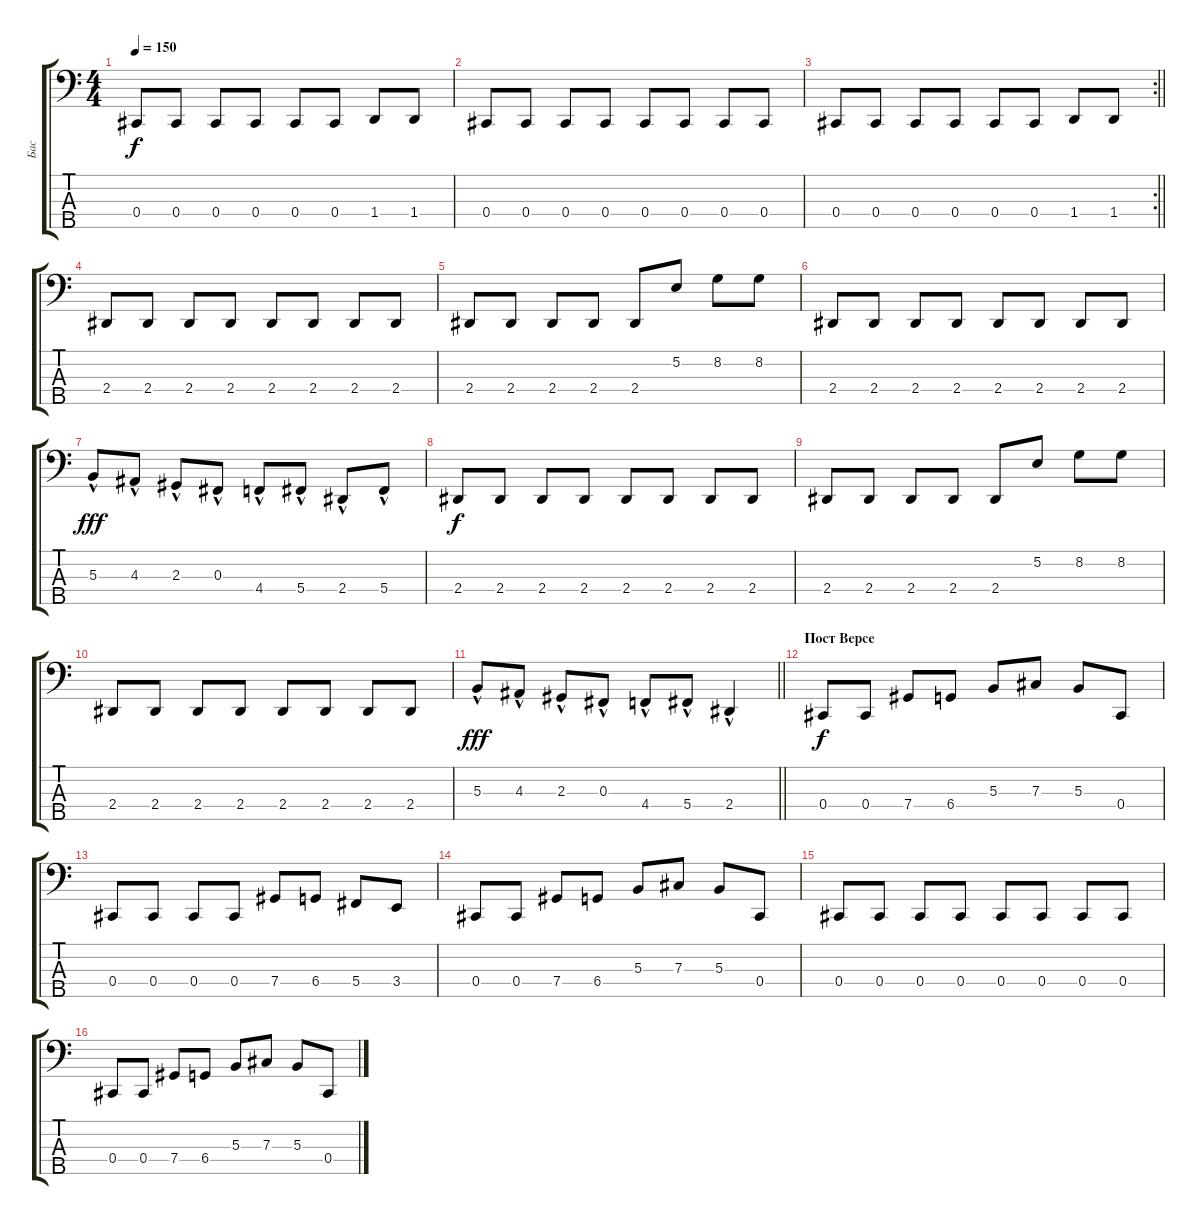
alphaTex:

\track ("Бас" "Бас") {instrument electricbasspick}
\staff {score tabs}
\tuning (E2 B1 Gb1 Db1 Ab0) {hide}
\ts (4 4)
\tempo 150
\clef f4
\ks c
0.4.8{dy f} 0.4.8 0.4.8 0.4.8 0.4.8 0.4.8 1.4.8 1.4.8 |
0.4.8 0.4.8 0.4.8 0.4.8 0.4.8 0.4.8 0.4.8 0.4.8 |
\rc 2
\barLineRight lightlight
0.4.8 0.4.8 0.4.8 0.4.8 0.4.8 0.4.8 1.4.8 1.4.8 |
2.4.8 2.4.8 2.4.8 2.4.8 2.4.8 2.4.8 2.4.8 2.4.8 |
2.4.8 2.4.8 2.4.8 2.4.8 2.4.8 5.2.8 8.2.8 8.2.8 |
2.4.8 2.4.8 2.4.8 2.4.8 2.4.8 2.4.8 2.4.8 2.4.8 |
5.3{hac}.8{dy fff} 4.3{hac}.8 2.3{hac}.8 0.3{hac}.8 4.4{hac}.8 5.4{hac}.8 2.4{hac}.8 5.4{hac}.8 |
2.4.8{dy f} 2.4.8 2.4.8 2.4.8 2.4.8 2.4.8 2.4.8 2.4.8 |
2.4.8 2.4.8 2.4.8 2.4.8 2.4.8 5.2.8 8.2.8 8.2.8 |
2.4.8 2.4.8 2.4.8 2.4.8 2.4.8 2.4.8 2.4.8 2.4.8 |
\barLineRight lightlight
5.3{hac}.8{dy fff} 4.3{hac}.8 2.3{hac}.8 0.3{hac}.8 4.4{hac}.8 5.4{hac}.8 2.4{hac}.4 |
\section ("" "Пост Версе")
0.4.8{dy f} 0.4.8 7.4.8 6.4.8 5.3.8 7.3.8 5.3.8 0.4.8 |
0.4.8 0.4.8 0.4.8 0.4.8 7.4.8 6.4.8 5.4.8 3.4.8 |
0.4.8 0.4.8 7.4.8 6.4.8 5.3.8 7.3.8 5.3.8 0.4.8 |
0.4.8 0.4.8 0.4.8 0.4.8 0.4.8 0.4.8 0.4.8 0.4.8 |
0.4.8 0.4.8 7.4.8 6.4.8 5.3.8 7.3.8 5.3.8 0.4.8
